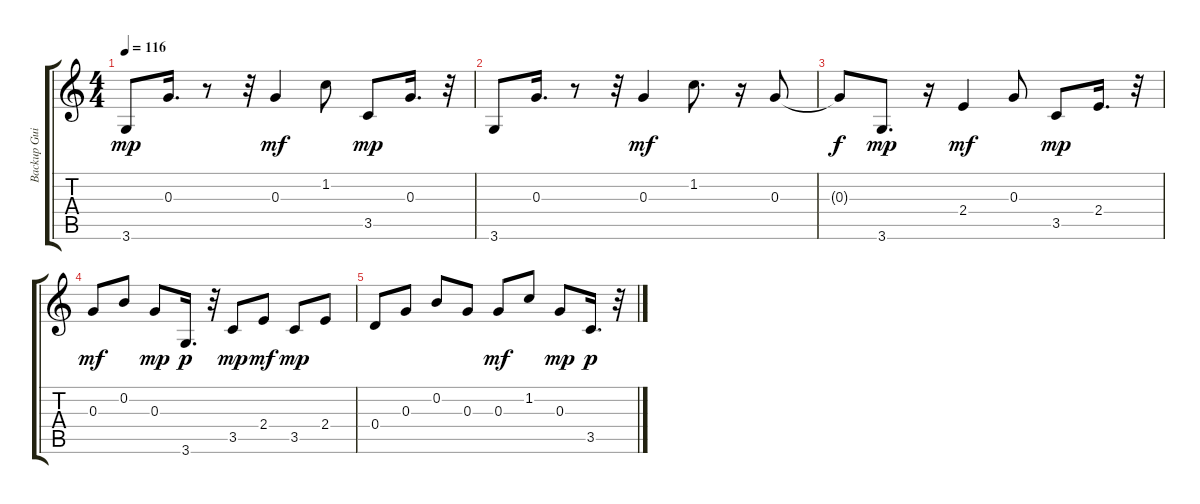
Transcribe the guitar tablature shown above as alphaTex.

\track ("Backup Guitar" "Backup Gui") {instrument electricguitarmuted}
\staff {score tabs}
\tuning (E4 B3 G3 D3 A2 E2) {hide}
\ts (4 4)
\tempo 116
\clef g2
\ks c
3.6.8{dy mp volume 10} 0.3.16{d volume 9} r.8 r.32 0.3.4{dy mf volume 9} 1.2.8{volume 8} 3.5.8{dy mp volume 8} 0.3.16{d volume 8} r.32 |
3.6.8{volume 8} 0.3.16{d volume 7} r.8 r.32 0.3.4{dy mf volume 7} 1.2.8{d volume 6} r.16 0.3.8{volume 6} |
0.3{t}.8{dy f} 3.6.8{d dy mp volume 6} r.16 2.4.4{dy mf volume 5} 0.3.8{volume 4} 3.5.8{dy mp volume 4} 2.4.16{d volume 4} r.32 |
0.3.8{dy mf volume 4} 0.2.8 0.3.8{dy mp volume 3} 3.6.16{d dy p volume 3} r.32 3.5.8{dy mp volume 3} 2.4.8{dy mf volume 3} 3.5.8{dy mp volume 2} 2.4.8{volume 2} |
0.4.8{volume 2} 0.3.8{volume 2} 0.2.8{volume 1} 0.3.8{volume 1} 0.3.8{dy mf volume 1} 1.2.8 0.3.8{dy mp volume 0} 3.5.16{d dy p volume 0} r.32
